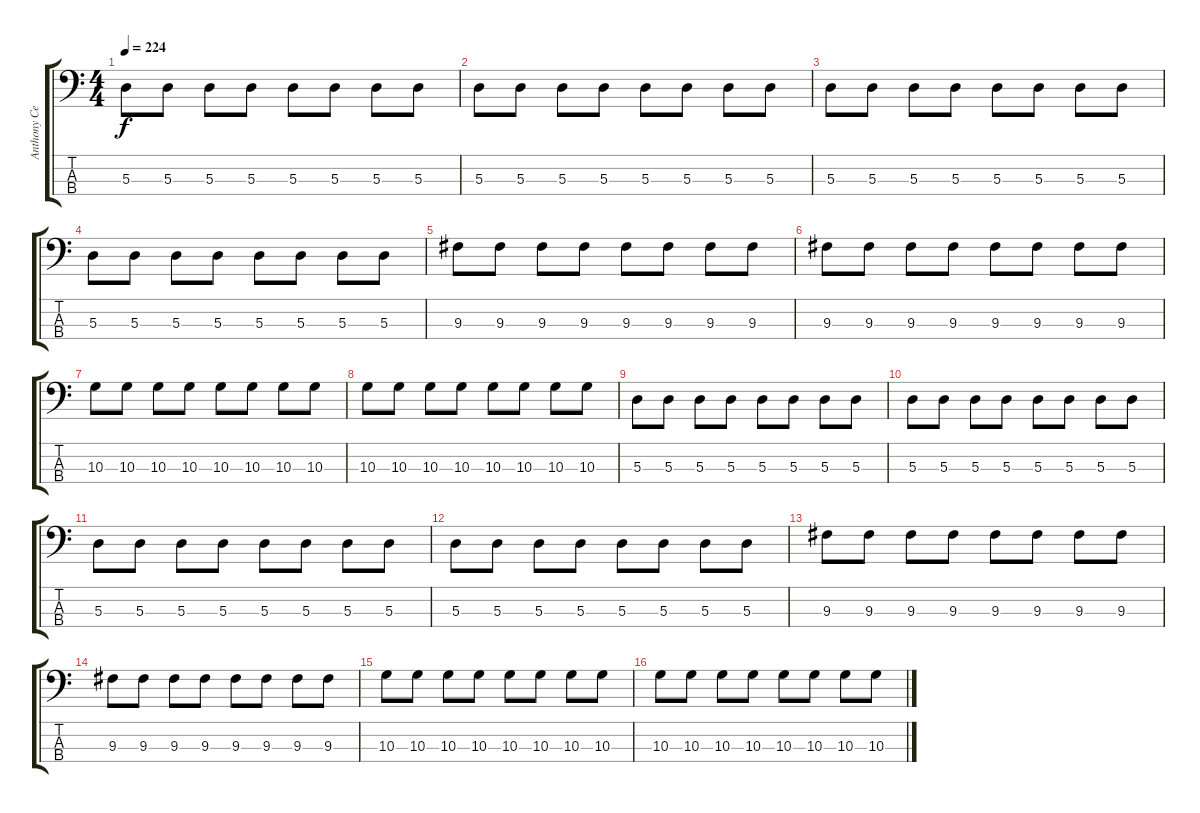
\track ("Anthony Celestino (Bass)" "Anthony Ce") {instrument electricbasspick}
\staff {score tabs}
\tuning (G2 D2 A1 E1) {hide}
\ts (4 4)
\tempo 224
\clef f4
\ks c
5.3.8{dy f} 5.3.8 5.3.8 5.3.8 5.3.8 5.3.8 5.3.8 5.3.8 |
5.3.8 5.3.8 5.3.8 5.3.8 5.3.8 5.3.8 5.3.8 5.3.8 |
5.3.8 5.3.8 5.3.8 5.3.8 5.3.8 5.3.8 5.3.8 5.3.8 |
5.3.8 5.3.8 5.3.8 5.3.8 5.3.8 5.3.8 5.3.8 5.3.8 |
9.3.8 9.3.8 9.3.8 9.3.8 9.3.8 9.3.8 9.3.8 9.3.8 |
9.3.8 9.3.8 9.3.8 9.3.8 9.3.8 9.3.8 9.3.8 9.3.8 |
10.3.8 10.3.8 10.3.8 10.3.8 10.3.8 10.3.8 10.3.8 10.3.8 |
10.3.8 10.3.8 10.3.8 10.3.8 10.3.8 10.3.8 10.3.8 10.3.8 |
5.3.8 5.3.8 5.3.8 5.3.8 5.3.8 5.3.8 5.3.8 5.3.8 |
5.3.8 5.3.8 5.3.8 5.3.8 5.3.8 5.3.8 5.3.8 5.3.8 |
5.3.8 5.3.8 5.3.8 5.3.8 5.3.8 5.3.8 5.3.8 5.3.8 |
5.3.8 5.3.8 5.3.8 5.3.8 5.3.8 5.3.8 5.3.8 5.3.8 |
9.3.8 9.3.8 9.3.8 9.3.8 9.3.8 9.3.8 9.3.8 9.3.8 |
9.3.8 9.3.8 9.3.8 9.3.8 9.3.8 9.3.8 9.3.8 9.3.8 |
10.3.8 10.3.8 10.3.8 10.3.8 10.3.8 10.3.8 10.3.8 10.3.8 |
10.3.8 10.3.8 10.3.8 10.3.8 10.3.8 10.3.8 10.3.8 10.3.8
